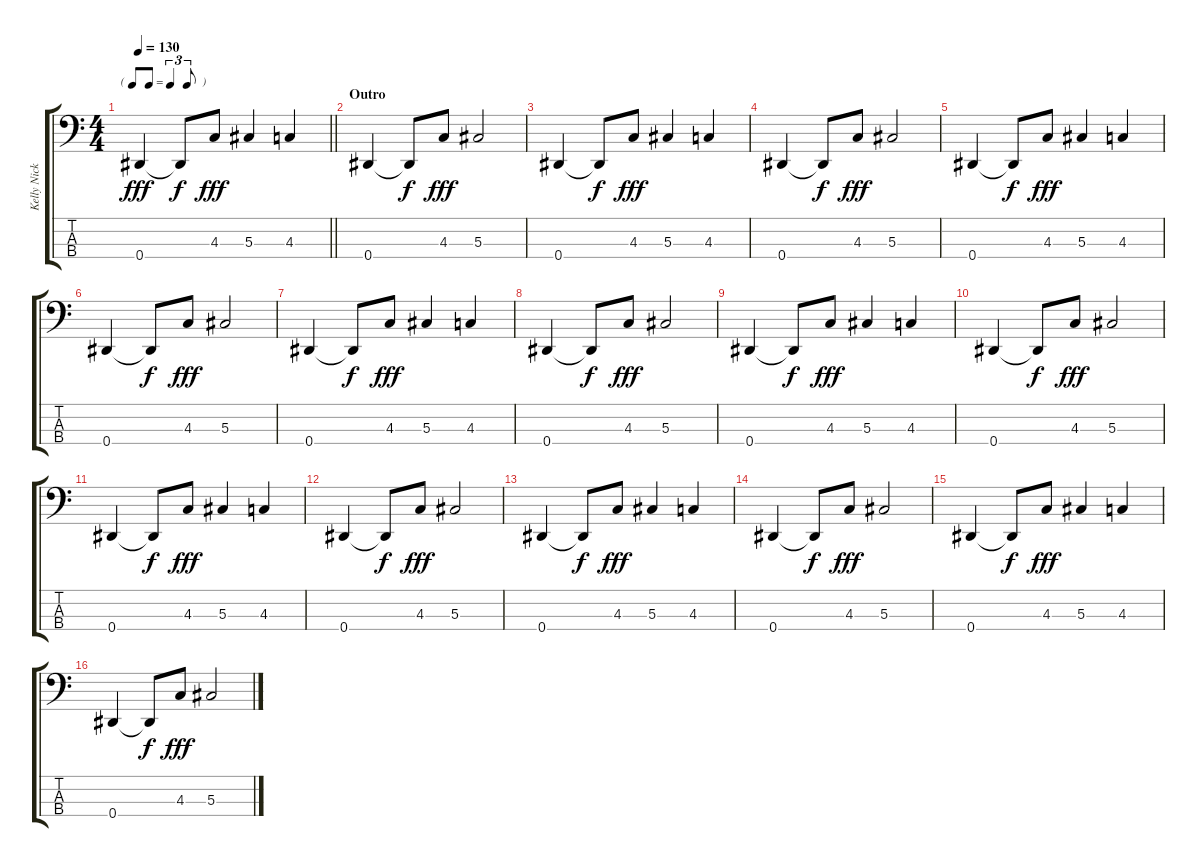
\track ("Kelly Nickels - Bass" "Kelly Nick") {instrument electricbasspick}
\staff {score tabs}
\tuning (Gb2 Db2 Ab1 Eb1) {hide}
\ts (4 4)
\tf triplet8th
\tempo 130
\clef f4
\barLineRight lightlight
\ks c
0.4.4{dy fff} 0.4{t}.8{dy f} 4.3.8{dy fff} 5.3.4 4.3.4 |
\section ("" "Outro")
0.4.4 0.4{t}.8{dy f} 4.3.8{dy fff} 5.3.2 |
0.4.4 0.4{t}.8{dy f} 4.3.8{dy fff} 5.3.4 4.3.4 |
0.4.4 0.4{t}.8{dy f} 4.3.8{dy fff} 5.3.2 |
0.4.4 0.4{t}.8{dy f} 4.3.8{dy fff} 5.3.4 4.3.4 |
0.4.4 0.4{t}.8{dy f} 4.3.8{dy fff} 5.3.2 |
0.4.4 0.4{t}.8{dy f} 4.3.8{dy fff} 5.3.4 4.3.4 |
0.4.4 0.4{t}.8{dy f} 4.3.8{dy fff} 5.3.2 |
0.4.4 0.4{t}.8{dy f} 4.3.8{dy fff} 5.3.4 4.3.4 |
0.4.4 0.4{t}.8{dy f} 4.3.8{dy fff} 5.3.2 |
0.4.4 0.4{t}.8{dy f} 4.3.8{dy fff} 5.3.4 4.3.4 |
0.4.4 0.4{t}.8{dy f} 4.3.8{dy fff} 5.3.2 |
0.4.4 0.4{t}.8{dy f} 4.3.8{dy fff} 5.3.4 4.3.4 |
0.4.4 0.4{t}.8{dy f} 4.3.8{dy fff} 5.3.2 |
0.4.4 0.4{t}.8{dy f} 4.3.8{dy fff} 5.3.4 4.3.4 |
0.4.4 0.4{t}.8{dy f} 4.3.8{dy fff} 5.3.2
